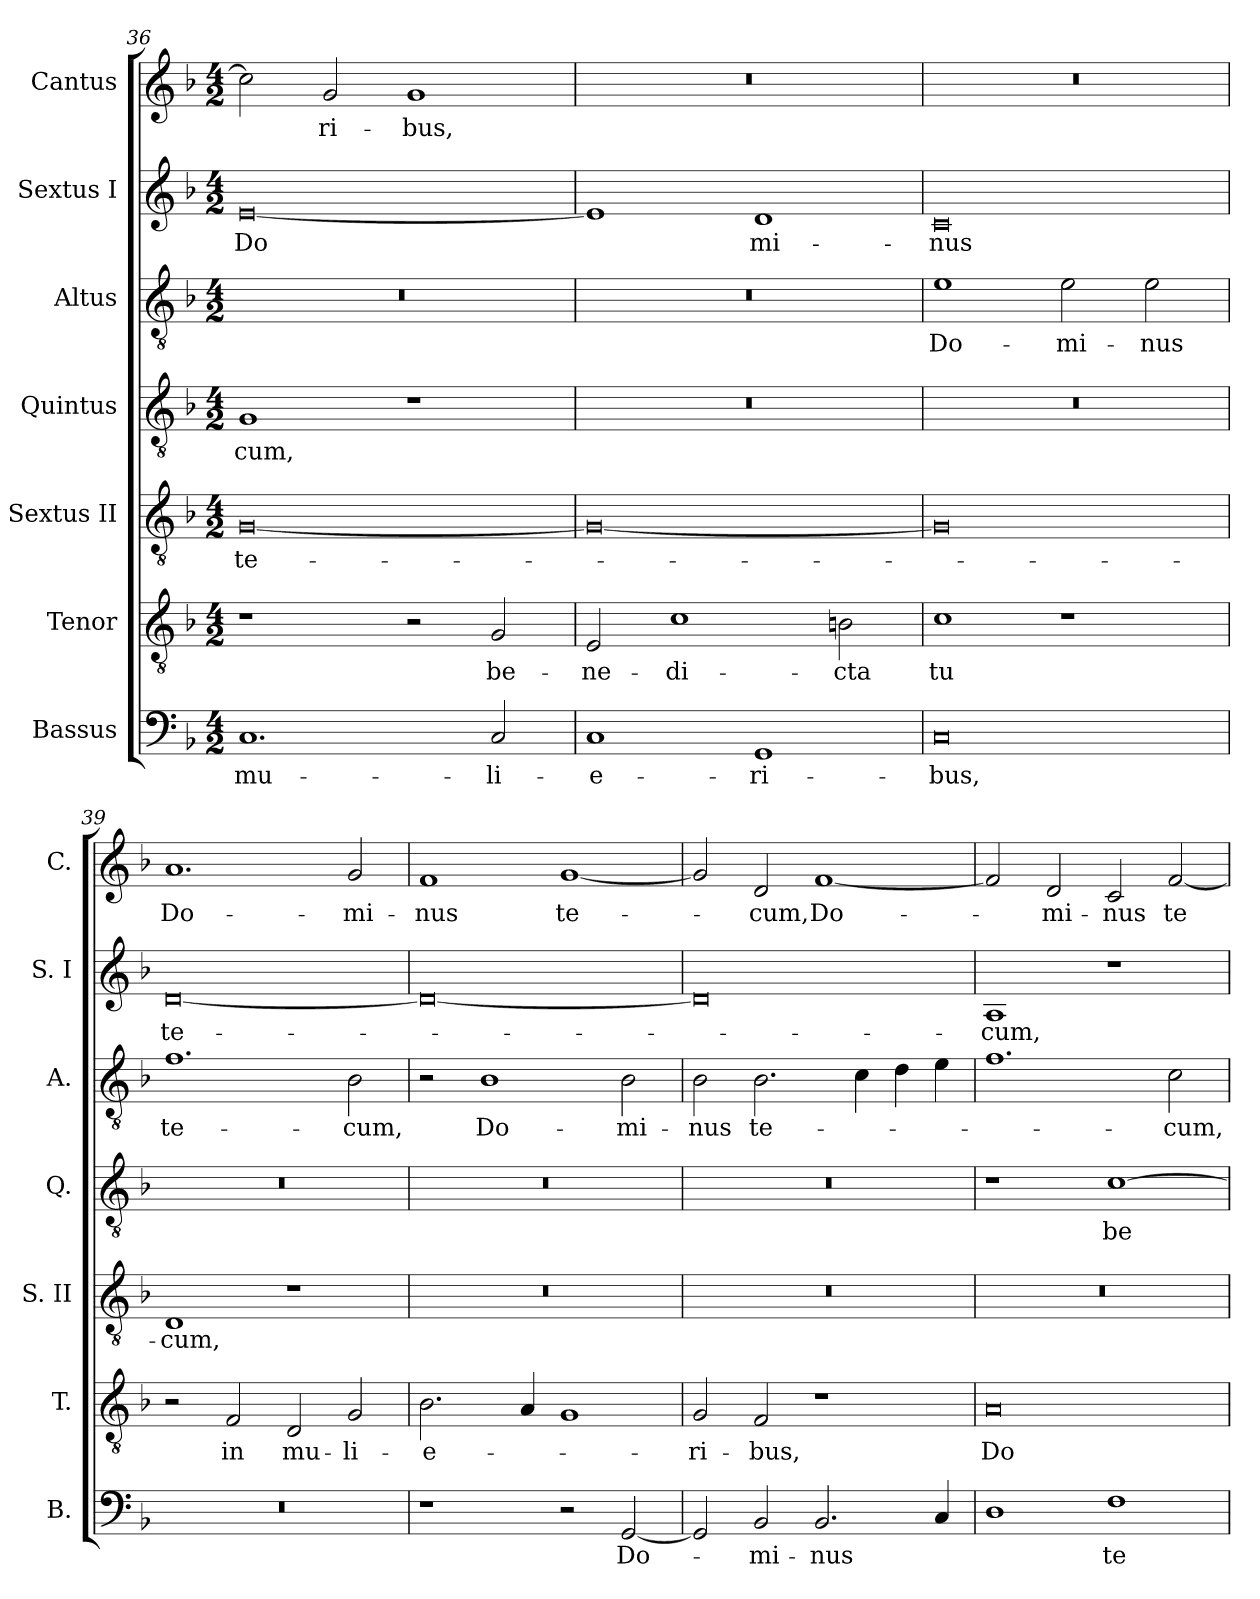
**kern	**text	**kern	**text	**kern	**text	**kern	**text	**kern	**text	**kern	**text	**kern	**text
*part7	*part7	*part6	*part6	*part5	*part5	*part4	*part4	*part3	*part3	*part2	*part2	*part1	*part1
*staff7	*staff7	*staff6	*staff6	*staff5	*staff5	*staff4	*staff4	*staff3	*staff3	*staff2	*staff2	*staff1	*staff1
*I"Bassus	*	*I"Tenor	*	*I"Sextus II	*	*I"Quintus	*	*I"Altus	*	*I"Sextus I	*	*I"Cantus	*
*I'B.	*	*I'T.	*	*I'S. II	*	*I'Q.	*	*I'A.	*	*I'S. I	*	*I'C.	*
*clefF4	*	*clefGv2	*	*clefGv2	*	*clefGv2	*	*clefGv2	*	*clefG2	*	*clefG2	*
*k[b-]	*	*k[b-]	*	*k[b-]	*	*k[b-]	*	*k[b-]	*	*k[b-]	*	*k[b-]	*
*M4/2	*	*M4/2	*	*M4/2	*	*M4/2	*	*M4/2	*	*M4/2	*	*M4/2	*
=36	=36	=36	=36	=36	=36	=36	=36	=36	=36	=36	=36	=36	=36
1.C	mu-	1r	.	[0G	te-	1G	-cum,	0r	.	[0e	Do	2cc\]	.
.	.	.	.	.	.	.	.	.	.	.	.	2g/	-ri-
.	.	2r	.	.	.	1r	.	.	.	.	.	1g	-bus,
2C/	-li-	2G/	be-	.	.	.	.	.	.	.	.	.	.
=37	=37	=37	=37	=37	=37	=37	=37	=37	=37	=37	=37	=37	=37
1C	-e-	2E/	-ne-	0G_	.	0r	.	0r	.	1e]	.	0r	.
.	.	1c	-di-	.	.	.	.	.	.	.	.	.	.
1GG	-ri-	.	.	.	.	.	.	.	.	1d	mi-	.	.
.	.	2Bn\	-cta	.	.	.	.	.	.	.	.	.	.
=38	=38	=38	=38	=38	=38	=38	=38	=38	=38	=38	=38	=38	=38
0C	-bus,	1c	tu	0G]	.	0r	.	1e	Do-	0c	-nus	0r	.
.	.	1r	.	.	.	.	.	2e\	-mi-	.	.	.	.
.	.	.	.	.	.	.	.	2e\	-nus	.	.	.	.
=39	=39	=39	=39	=39	=39	=39	=39	=39	=39	=39	=39	=39	=39
0r	.	2r	.	1D	-cum,	0r	.	1.f	te-	[0d	te-	1.a	Do-
.	.	2F/	in	.	.	.	.	.	.	.	.	.	.
.	.	2D/	mu-	1r	.	.	.	.	.	.	.	.	.
.	.	2G/	-li-	.	.	.	.	2B-\	-cum,	.	.	2g/	-mi-
!!LO:PB:g=z
=40	=40	=40	=40	=40	=40	=40	=40	=40	=40	=40	=40	=40	=40
1r	.	2.B-\	-e-	0r	.	0r	.	2r	.	0d_	.	1f	-nus
.	.	.	.	.	.	.	.	1B-	Do-	.	.	.	.
.	.	4A/	.	.	.	.	.	.	.	.	.	.	.
2r	.	1G	.	.	.	.	.	.	.	.	.	[1g	te-
[2GG/	Do-	.	.	.	.	.	.	2B-\	-mi-	.	.	.	.
=41	=41	=41	=41	=41	=41	=41	=41	=41	=41	=41	=41	=41	=41
2GG/]	.	2G/	-ri-	0r	.	0r	.	2B-\	-nus	0d]	.	2g/]	.
2BB-/	-mi-	2F/	-bus,	.	.	.	.	2.B-\	te-	.	.	2d/	cum,
2.BB-/	-nus	1r	.	.	.	.	.	.	.	.	.	[1f	Do-
.	.	.	.	.	.	.	.	4c\	.	.	.	.	.
.	.	.	.	.	.	.	.	4d\	.	.	.	.	.
4C/	.	.	.	.	.	.	.	4e\	.	.	.	.	.
=42	=42	=42	=42	=42	=42	=42	=42	=42	=42	=42	=42	=42	=42
1D	.	0A	Do-	0r	.	1r	.	1.f	.	1A	-cum,	2f/]	.
.	.	.	.	.	.	.	.	.	.	.	.	2d/	-mi-
1F	te-	.	.	.	.	[1c	be-	.	.	1r	.	2c/	-nus
.	.	.	.	.	.	.	.	2c\	-cum,	.	.	[2f/	te-
=	=	=	=	=	=	=	=	=	=	=	=	=	=
*-	*-	*-	*-	*-	*-	*-	*-	*-	*-	*-	*-	*-	*-
